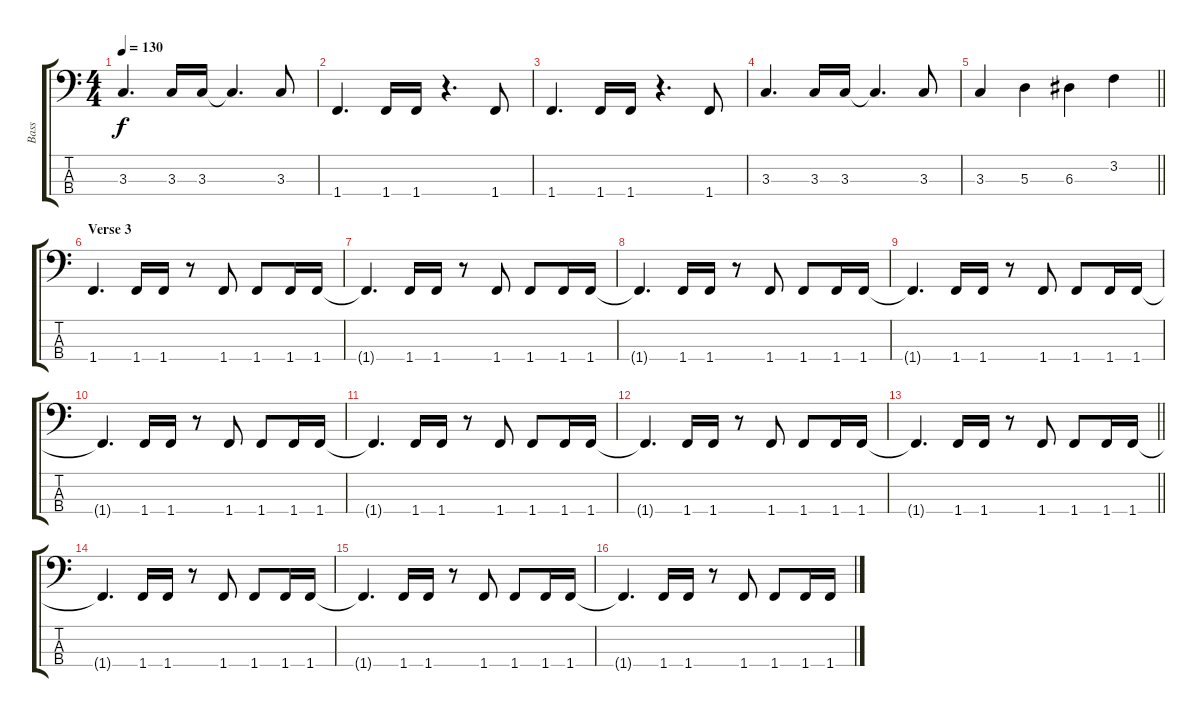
\track ("Bass" "Bass") {instrument electricbassfinger}
\staff {score tabs}
\tuning (G2 D2 A1 E1) {hide}
\ts (4 4)
\tempo 130
\clef f4
\ks c
3.3.4{d dy f} 3.3.16 3.3.16 3.3{t}.4{d} 3.3.8 |
1.4.4{d} 1.4.16 1.4.16 r.4{d} 1.4.8 |
1.4.4{d} 1.4.16 1.4.16 r.4{d} 1.4.8 |
3.3.4{d} 3.3.16 3.3.16 3.3{t}.4{d} 3.3.8 |
\barLineRight lightlight
3.3.4 5.3.4 6.3.4 3.2.4 |
\section ("" "Verse 3")
1.4.4{d} 1.4.16 1.4.16 r.8 1.4.8 1.4.8 1.4.16 1.4.16 |
1.4{t}.4{d} 1.4.16 1.4.16 r.8 1.4.8 1.4.8 1.4.16 1.4.16 |
1.4{t}.4{d} 1.4.16 1.4.16 r.8 1.4.8 1.4.8 1.4.16 1.4.16 |
1.4{t}.4{d} 1.4.16 1.4.16 r.8 1.4.8 1.4.8 1.4.16 1.4.16 |
1.4{t}.4{d} 1.4.16 1.4.16 r.8 1.4.8 1.4.8 1.4.16 1.4.16 |
1.4{t}.4{d} 1.4.16 1.4.16 r.8 1.4.8 1.4.8 1.4.16 1.4.16 |
1.4{t}.4{d} 1.4.16 1.4.16 r.8 1.4.8 1.4.8 1.4.16 1.4.16 |
\barLineRight lightlight
1.4{t}.4{d} 1.4.16 1.4.16 r.8 1.4.8 1.4.8 1.4.16 1.4.16 |
1.4{t}.4{d} 1.4.16 1.4.16 r.8 1.4.8 1.4.8 1.4.16 1.4.16 |
1.4{t}.4{d} 1.4.16 1.4.16 r.8 1.4.8 1.4.8 1.4.16 1.4.16 |
1.4{t}.4{d} 1.4.16 1.4.16 r.8 1.4.8 1.4.8 1.4.16 1.4.16
